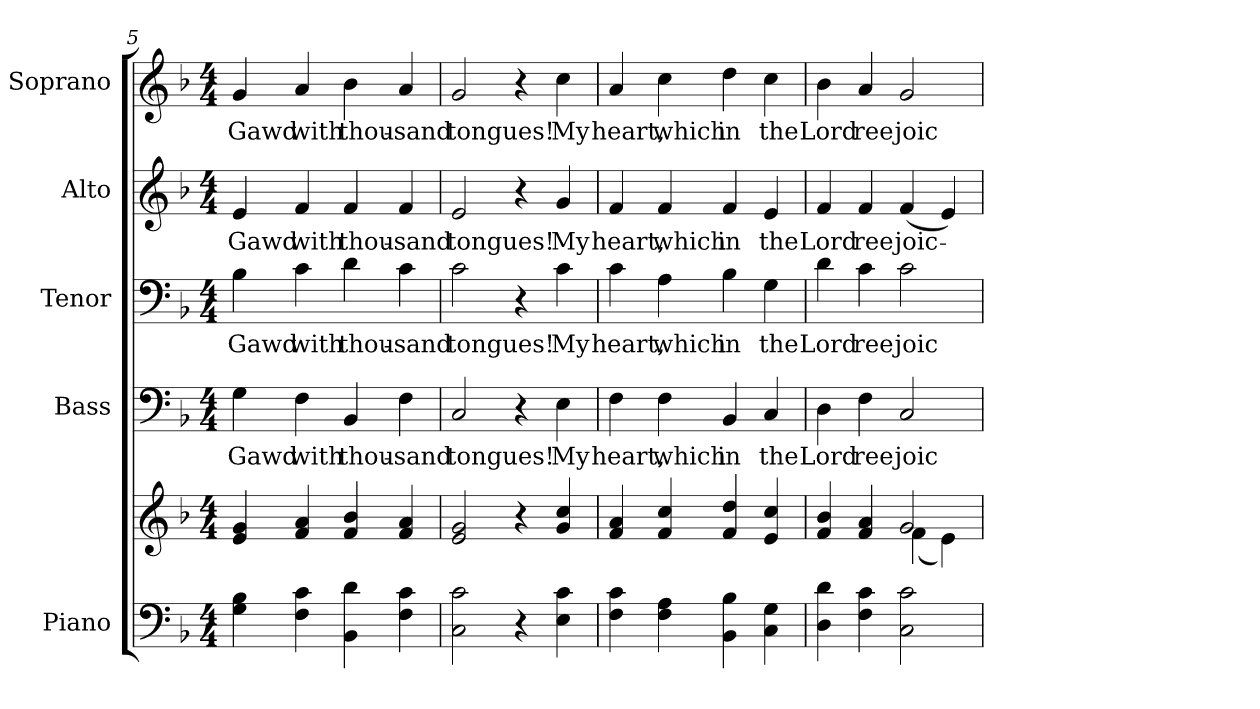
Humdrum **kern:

**kern	**kern	**kern	**text	**kern	**text	**kern	**text	**kern	**text
*part5	*part5	*part4	*part4	*part3	*part3	*part2	*part2	*part1	*part1
*staff6	*staff5	*staff4	*staff4	*staff3	*staff3	*staff2	*staff2	*staff1	*staff1
*I"Piano	*	*I"Bass	*	*I"Tenor	*	*I"Alto	*	*I"Soprano	*
*I'Pno.	*	*I'B.	*	*I'T.	*	*I'A.	*	*I'S.	*
*clefF4	*clefG2	*clefF4	*	*clefF4	*	*clefG2	*	*clefG2	*
*k[b-]	*k[b-]	*k[b-]	*	*k[b-]	*	*k[b-]	*	*k[b-]	*
*F:	*F:	*F:	*	*F:	*	*F:	*	*F:	*
*M4/4	*M4/4	*M4/4	*	*M4/4	*	*M4/4	*	*M4/4	*
=5	=5	=5	=5	=5	=5	=5	=5	=5	=5
!	!	!	!LO:LY:b:color=#000000	!	!	!	!	!	!
!	!	!	!	!	!LO:LY:b:color=#000000	!	!	!	!
!	!	!	!	!	!	!	!LO:LY:b:color=#000000	!	!
!	!	!	!	!	!	!	!	!	!LO:LY:b:color=#000000
4Gi\ 4B-i	4ei/ 4gi	4Gi\	Gawd	4B-i\	Gawd	4ei/	Gawd	4gi/	Gawd
!	!	!	!LO:LY:b:color=#000000	!	!	!	!	!	!
!	!	!	!	!	!LO:LY:b:color=#000000	!	!	!	!
!	!	!	!	!	!	!	!LO:LY:b:color=#000000	!	!
!	!	!	!	!	!	!	!	!	!LO:LY:b:color=#000000
4Fi\ 4ci	4fi/ 4ai	4Fi\	with	4ci\	with	4fi/	with	4ai/	with
!	!	!	!LO:LY:b:color=#000000	!	!	!	!	!	!
!	!	!	!	!	!LO:LY:b:color=#000000	!	!	!	!
!	!	!	!	!	!	!	!LO:LY:b:color=#000000	!	!
!	!	!	!	!	!	!	!	!	!LO:LY:b:color=#000000
4BB-i\ 4di	4fi/ 4b-i	4BB-i/	thou-	4di\	thou-	4fi/	thou-	4b-i\	thou-
!	!	!	!LO:LY:b:color=#000000	!	!	!	!	!	!
!	!	!	!	!	!LO:LY:b:color=#000000	!	!	!	!
!	!	!	!	!	!	!	!LO:LY:b:color=#000000	!	!
!	!	!	!	!	!	!	!	!	!LO:LY:b:color=#000000
4Fi\ 4ci	4fi/ 4ai	4Fi\	-sand	4ci\	-sand	4fi/	-sand	4ai/	-sand
=6	=6	=6	=6	=6	=6	=6	=6	=6	=6
!	!	!	!LO:LY:b:color=#000000	!	!	!	!	!	!
!	!	!	!	!	!LO:LY:b:color=#000000	!	!	!	!
!	!	!	!	!	!	!	!LO:LY:b:color=#000000	!	!
!	!	!	!	!	!	!	!	!	!LO:LY:b:color=#000000
2Ci\ 2ci	2ei/ 2gi	2Ci/	tongues!	2ci\	tongues!	2ei/	tongues!	2gi/	tongues!
4r	4r	4r	.	4r	.	4r	.	4r	.
!	!	!	!LO:LY:b:color=#000000	!	!	!	!	!	!
!	!	!	!	!	!LO:LY:b:color=#000000	!	!	!	!
!	!	!	!	!	!	!	!LO:LY:b:color=#000000	!	!
!	!	!	!	!	!	!	!	!	!LO:LY:b:color=#000000
4Ei\ 4ci	4gi/ 4cci	4Ei\	My	4ci\	My	4gi/	My	4cci\	My
!!LO:PB:g=z
=7	=7	=7	=7	=7	=7	=7	=7	=7	=7
!	!	!	!LO:LY:b:color=#000000	!	!	!	!	!	!
!	!	!	!	!	!LO:LY:b:color=#000000	!	!	!	!
!	!	!	!	!	!	!	!LO:LY:b:color=#000000	!	!
!	!	!	!	!	!	!	!	!	!LO:LY:b:color=#000000
4Fi\ 4ci	4fi/ 4ai	4Fi\	heart,	4ci\	heart,	4fi/	heart,	4ai/	heart,
!	!	!	!LO:LY:b:color=#000000	!	!	!	!	!	!
!	!	!	!	!	!LO:LY:b:color=#000000	!	!	!	!
!	!	!	!	!	!	!	!LO:LY:b:color=#000000	!	!
!	!	!	!	!	!	!	!	!	!LO:LY:b:color=#000000
4Fi\ 4Ai	4fi/ 4cci	4Fi\	which	4Ai\	which	4fi/	which	4cci\	which
!	!	!	!LO:LY:b:color=#000000	!	!	!	!	!	!
!	!	!	!	!	!LO:LY:b:color=#000000	!	!	!	!
!	!	!	!	!	!	!	!LO:LY:b:color=#000000	!	!
!	!	!	!	!	!	!	!	!	!LO:LY:b:color=#000000
4BB-i\ 4B-i	4fi/ 4ddi	4BB-i/	in	4B-i\	in	4fi/	in	4ddi\	in
!	!	!	!LO:LY:b:color=#000000	!	!	!	!	!	!
!	!	!	!	!	!LO:LY:b:color=#000000	!	!	!	!
!	!	!	!	!	!	!	!LO:LY:b:color=#000000	!	!
!	!	!	!	!	!	!	!	!	!LO:LY:b:color=#000000
4Ci\ 4Gi	4ei/ 4cci	4Ci/	the	4Gi\	the	4ei/	the	4cci\	the
=8	=8	=8	=8	=8	=8	=8	=8	=8	=8
*	*^	*	*	*	*	*	*	*	*
!	!	!	!	!LO:LY:b:color=#000000	!	!	!	!	!	!
!	!	!	!	!	!	!LO:LY:b:color=#000000	!	!	!	!
!	!	!	!	!	!	!	!	!LO:LY:b:color=#000000	!	!
!	!	!	!	!	!	!	!	!	!	!LO:LY:b:color=#000000
4Di\ 4di	4fi/ 4b-i	2ryy	4Di\	Lord	4di\	Lord	4fi/	Lord	4b-i\	Lord
!	!	!	!	!LO:LY:b:color=#000000	!	!	!	!	!	!
!	!	!	!	!	!	!LO:LY:b:color=#000000	!	!	!	!
!	!	!	!	!	!	!	!	!LO:LY:b:color=#000000	!	!
!	!	!	!	!	!	!	!	!	!	!LO:LY:b:color=#000000
4Fi\ 4ci	4fi/ 4ai	.	4Fi\	ree	4ci\	ree	4fi/	ree	4ai/	ree
!	!	!	!	!LO:LY:b:color=#000000	!	!	!	!	!	!
!	!	!	!	!	!	!LO:LY:b:color=#000000	!	!	!	!
!	!	!	!	!	!	!	!	!LO:LY:b:color=#000000	!	!
!	!	!	!	!	!	!	!	!	!	!LO:LY:b:color=#000000
2Ci\ 2ci	2gi/	(4fi\	2Ci/	joic-	2ci\	joic-	(4fi/	joic-	2gi/	joic-
.	.	4ei\)	.	.	.	.	4ei/)	.	.	.
*	*v	*v	*	*	*	*	*	*	*	*
=	=	=	=	=	=	=	=	=	=
*-	*-	*-	*-	*-	*-	*-	*-	*-	*-
